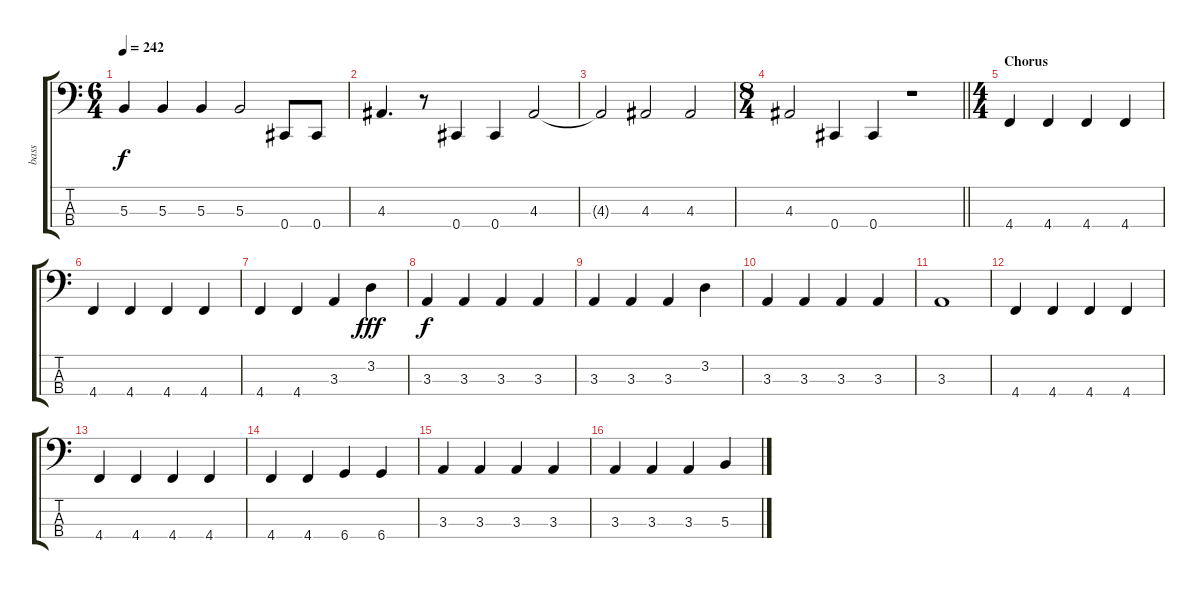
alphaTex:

\track ("bass" "bass") {instrument electricbasspick}
\staff {score tabs}
\tuning (E2 B1 Gb1 Db1) {hide}
\ts (6 4)
\tempo 242
\clef f4
\ks c
5.3.4{dy f} 5.3.4 5.3.4 5.3.2 0.4.8 0.4.8 |
4.3.4{d} r.8 0.4.4 0.4.4 4.3.2 |
4.3{t}.2 4.3.2 4.3.2 |
\ts (8 4)
\barLineRight lightlight
4.3.2 0.4.4 0.4.4 r.1 |
\ts (4 4)
\section ("" "Chorus")
4.4.4 4.4.4 4.4.4 4.4.4 |
4.4.4 4.4.4 4.4.4 4.4.4 |
4.4.4 4.4.4 3.3.4 3.2.4{dy fff} |
3.3.4{dy f} 3.3.4 3.3.4 3.3.4 |
3.3.4 3.3.4 3.3.4 3.2.4 |
3.3.4 3.3.4 3.3.4 3.3.4 |
3.3.1 |
4.4.4 4.4.4 4.4.4 4.4.4 |
4.4.4 4.4.4 4.4.4 4.4.4 |
4.4.4 4.4.4 6.4.4 6.4.4 |
3.3.4 3.3.4 3.3.4 3.3.4 |
3.3.4 3.3.4 3.3.4 5.3.4
